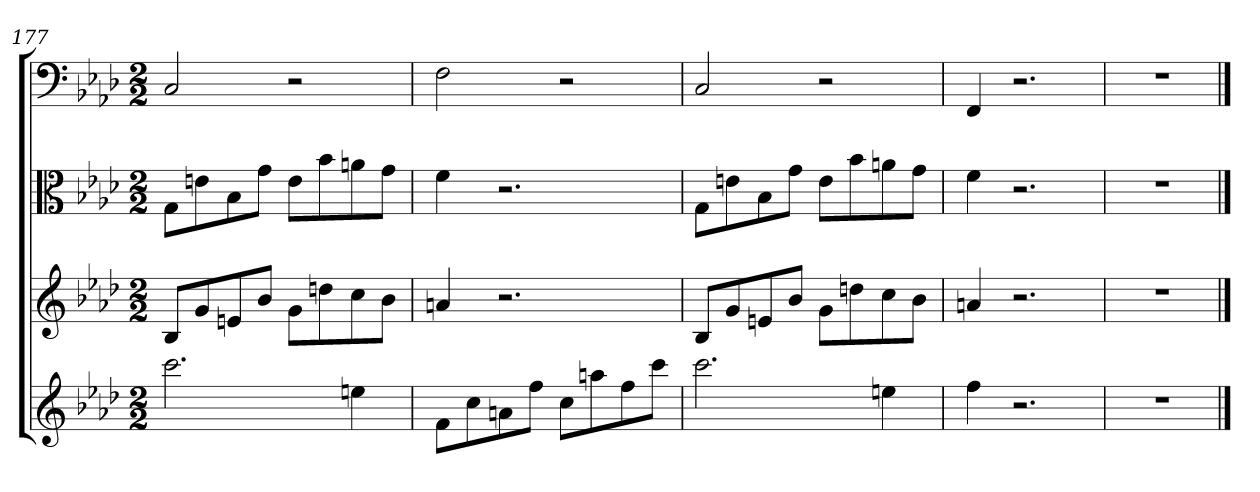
**kern	**kern	**kern	**kern
*part4	*part3	*part2	*part1
*staff4	*staff3	*staff2	*staff1
*	*	*clefC3	*clefF4
*k[b-e-a-d-]	*k[b-e-a-d-]	*k[b-e-a-d-]	*k[b-e-a-d-]
*f:	*f:	*f:	*f:
*M2/2	*M2/2	*M2/2	*M2/2
=177	=177	=177	=177
2.ccc	8B-L	8G\L	2C
.	8g	8en\	.
.	8en	8B-\	.
.	8b-J	8g\J	.
.	8gL	8e\L	2r
.	8ddn	8b-\	.
4een	8cc	8an\	.
.	8b-J	8g\J	.
=178	=178	=178	=178
8fL	4an	4f	2F
8cc	.	.	.
8an	2.r	2.r	.
8ffJ	.	.	.
8ccL	.	.	2r
8aan	.	.	.
8ff	.	.	.
8cccJ	.	.	.
=179	=179	=179	=179
2.ccc	8B-L	8G\L	2C
.	8g	8en\	.
.	8en	8B-\	.
.	8b-J	8g\J	.
.	8gL	8e\L	2r
.	8ddn	8b-\	.
4een	8cc	8an\	.
.	8b-J	8g\J	.
=180	=180	=180	=180
4ff	4an	4f	4FF
2.r	2.r	2.r	2.r
=181	=181	=181	=181
1r	1r	1r	1r
==	==	==	==
*-	*-	*-	*-
